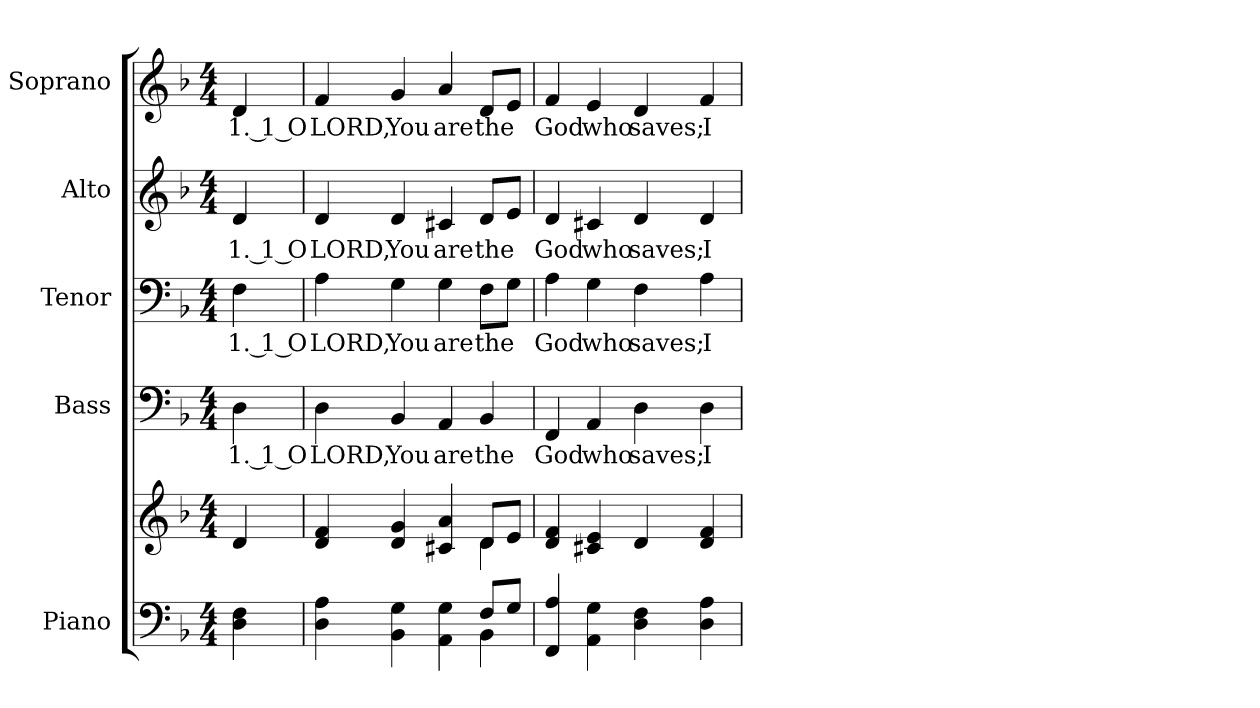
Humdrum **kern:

**kern	**kern	**kern	**text	**kern	**text	**kern	**text	**kern	**text
*part5	*part5	*part4	*part4	*part3	*part3	*part2	*part2	*part1	*part1
*staff6	*staff5	*staff4	*staff4	*staff3	*staff3	*staff2	*staff2	*staff1	*staff1
*I"Piano	*	*I"Bass	*	*I"Tenor	*	*I"Alto	*	*I"Soprano	*
*I'Pno.	*	*I'B.	*	*I'T.	*	*I'A.	*	*I'S.	*
!!LO:PB:g=z
*clefF4	*clefG2	*clefF4	*	*clefF4	*	*clefG2	*	*clefG2	*
*k[b-]	*k[b-]	*k[b-]	*	*k[b-]	*	*k[b-]	*	*k[b-]	*
*F:	*F:	*F:	*	*F:	*	*F:	*	*F:	*
*M4/4	*M4/4	*M4/4	*	*M4/4	*	*M4/4	*	*M4/4	*
*MM125	*MM125	*MM125	*	*MM125	*	*MM125	*	*MM125	*
=1	=1	=1	=1	=1	=1	=1	=1	=1	=1
!	!	!	!LO:LY:b:color=#000000	!	!	!	!	!	!
!	!	!	!	!	!LO:LY:b:color=#000000	!	!	!	!
!	!	!	!	!	!	!	!LO:LY:b:color=#000000	!	!
!	!	!	!	!	!	!	!	!	!LO:LY:b:color=#000000
4Di\ 4Fi	4di/	4Di\	1. 1 O	4Fi\	1. 1 O	4di/	1. 1 O	4di/	1. 1 O
=2	=2	=2	=2	=2	=2	=2	=2	=2	=2
*^	*^	*	*	*	*	*	*	*	*
!	!	!	!	!	!LO:LY:b:color=#000000	!	!	!	!	!	!
!	!	!	!	!	!	!	!LO:LY:b:color=#000000	!	!	!	!
!	!	!	!	!	!	!	!	!	!LO:LY:b:color=#000000	!	!
!	!	!	!	!	!	!	!	!	!	!	!LO:LY:b:color=#000000
4Di\ 4Ai	2ryy	4di/ 4fi	2ryy	4Di\	LORD,	4Ai\	LORD,	4di/	LORD,	4fi/	LORD,
!	!	!	!	!	!LO:LY:b:color=#000000	!	!	!	!	!	!
!	!	!	!	!	!	!	!LO:LY:b:color=#000000	!	!	!	!
!	!	!	!	!	!	!	!	!	!LO:LY:b:color=#000000	!	!
!	!	!	!	!	!	!	!	!	!	!	!LO:LY:b:color=#000000
4BB-i\ 4Gi	.	4di/ 4gi	.	4BB-i/	You	4Gi\	You	4di/	You	4gi/	You
!	!	!	!	!	!LO:LY:b:color=#000000	!	!	!	!	!	!
!	!	!	!	!	!	!	!LO:LY:b:color=#000000	!	!	!	!
!	!	!	!	!	!	!	!	!	!LO:LY:b:color=#000000	!	!
!	!	!	!	!	!	!	!	!	!	!	!LO:LY:b:color=#000000
4AAi\ 4Gi	4ryy	4c#Xi/ 4ai	4ryy	4AAi/	are	4Gi\	are	4c#Xi/	are	4ai/	are
!	!	!	!	!	!LO:LY:b:color=#000000	!	!	!	!	!	!
!	!	!	!	!	!	!	!LO:LY:b:color=#000000	!	!	!	!
!	!	!	!	!	!	!	!	!	!LO:LY:b:color=#000000	!	!
!	!	!	!	!	!	!	!	!	!	!	!LO:LY:b:color=#000000
8Fi/L	4BB-i\	8di/L	4di\	4BB-i/	the	8Fi\L	the	8di/L	the	8di/L	the
8Gi/J	.	8ei/J	.	.	.	8Gi\J	.	8ei/J	.	8ei/J	.
*v	*v	*	*	*	*	*	*	*	*	*	*
*	*v	*v	*	*	*	*	*	*	*	*
=3	=3	=3	=3	=3	=3	=3	=3	=3	=3
!	!	!	!LO:LY:b:color=#000000	!	!	!	!	!	!
!	!	!	!	!	!LO:LY:b:color=#000000	!	!	!	!
!	!	!	!	!	!	!	!LO:LY:b:color=#000000	!	!
!	!	!	!	!	!	!	!	!	!LO:LY:b:color=#000000
4FFi/ 4Ai	4di/ 4fi	4FFi/	God	4Ai\	God	4di/	God	4fi/	God
!	!	!	!LO:LY:b:color=#000000	!	!	!	!	!	!
!	!	!	!	!	!LO:LY:b:color=#000000	!	!	!	!
!	!	!	!	!	!	!	!LO:LY:b:color=#000000	!	!
!	!	!	!	!	!	!	!	!	!LO:LY:b:color=#000000
4AAi\ 4Gi	4c#Xi/ 4ei	4AAi/	who	4Gi\	who	4c#Xi/	who	4ei/	who
!	!	!	!LO:LY:b:color=#000000	!	!	!	!	!	!
!	!	!	!	!	!LO:LY:b:color=#000000	!	!	!	!
!	!	!	!	!	!	!	!LO:LY:b:color=#000000	!	!
!	!	!	!	!	!	!	!	!	!LO:LY:b:color=#000000
4Di\ 4Fi	4di/	4Di\	saves;	4Fi\	saves;	4di/	saves;	4di/	saves;
!	!	!	!LO:LY:b:color=#000000	!	!	!	!	!	!
!	!	!	!	!	!LO:LY:b:color=#000000	!	!	!	!
!	!	!	!	!	!	!	!LO:LY:b:color=#000000	!	!
!	!	!	!	!	!	!	!	!	!LO:LY:b:color=#000000
4Di\ 4Ai	4di/ 4fi	4Di\	I	4Ai\	I	4di/	I	4fi/	I
=	=	=	=	=	=	=	=	=	=
*-	*-	*-	*-	*-	*-	*-	*-	*-	*-
